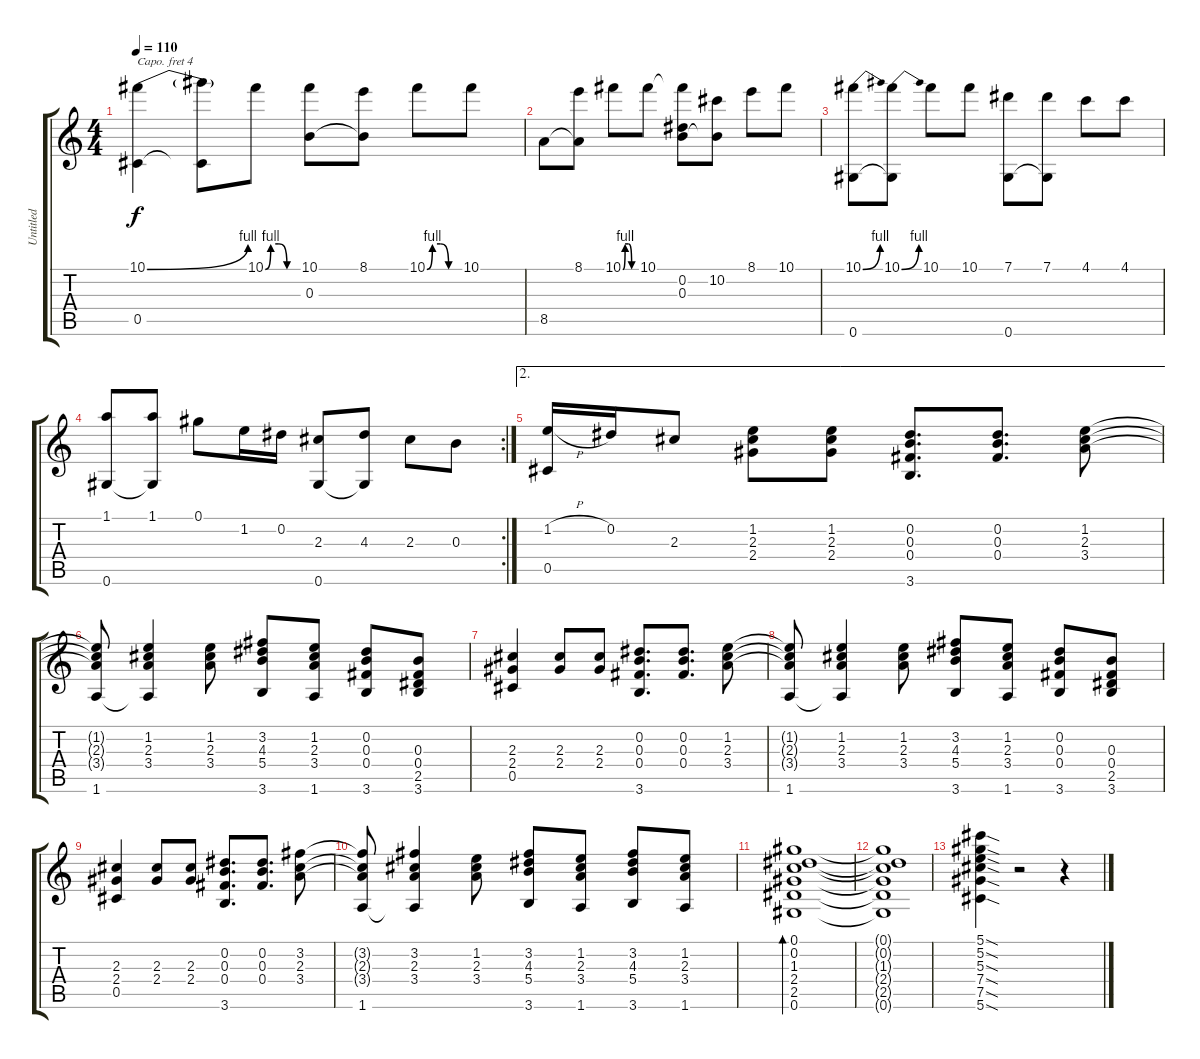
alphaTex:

\track ("Untitled" "Untitled") {instrument electricguitarjazz}
\staff {score tabs}
\capo 4
\tuning (E4 B3 G3 D3 A2 E2) {hide}
\ts (4 4)
\tempo 110
\clef g2
\ks c
(10.1{be (bend 0 0 60 4)} 0.5).4{dy f} (10.1{t} 0.5{t}).8 10.1{be (custom 0 0 10 4 25 4 40 0 60 0)}.8 (10.1 0.3).8 (8.1 0.3{t}).8 10.1{be (custom 0 0 10 4 25 4 40 0 60 0)}.8 10.1.8 |
8.5.8 (8.1 8.5{t}).8 10.1{be (custom 0 0 10 4 25 4 40 0 60 0)}.8 10.1.8 (10.1{t} 0.2 0.3).8 (10.2 0.3{t}).8 8.1.8 10.1.8 |
(10.1{be (bend 0 0 60 4)} 0.6).8 (10.1{be (bend 0 0 60 4)} 0.6{t}).8 10.1.8 10.1.8 (7.1 0.6).8 (7.1 0.6{t}).8 4.1.8 4.1.8 |
\rc 2
(1.1 0.6).8 (1.1 0.6{t}).8 0.1.8 1.2.16 0.2.16 (2.3 0.6).8 (4.3 0.6{t}).8 2.3.8 0.3.8 |
\ae 2
(1.2{h} 0.5).16 0.2.16 2.3.8 (1.2 2.3 2.4).8 (1.2 2.3 2.4).8 (0.2 0.3 0.4 3.6).8{d} (0.2 0.3 0.4).8{d} (1.2 2.3 3.4).8 |
(1.2{t} 2.3{t} 3.4{t} 1.6).8 (1.2 2.3 3.4 1.6{t}).4 (1.2 2.3 3.4).8 (3.2 4.3 5.4 3.6).8 (1.2 2.3 3.4 1.6).8 (0.2 0.3 0.4 3.6).8 (0.3 0.4 2.5 3.6).8 |
(2.3 2.4 0.5).4 (2.3 2.4).8 (2.3 2.4).8 (0.2 0.3 0.4 3.6).8{d} (0.2 0.3 0.4).8{d} (1.2 2.3 3.4).8 |
(1.2{t} 2.3{t} 3.4{t} 1.6).8 (1.2 2.3 3.4 1.6{t}).4 (1.2 2.3 3.4).8 (3.2 4.3 5.4 3.6).8 (1.2 2.3 3.4 1.6).8 (0.2 0.3 0.4 3.6).8 (0.3 0.4 2.5 3.6).8 |
(2.3 2.4 0.5).4 (2.3 2.4).8 (2.3 2.4).8 (0.2 0.3 0.4 3.6).8{d} (0.2 0.3 0.4).8{d} (3.2 2.3 3.4).8 |
(3.2{t} 2.3{t} 3.4{t} 1.6).8 (3.2 2.3 3.4 1.6{t}).4 (1.2 2.3 3.4).8 (3.2 4.3 5.4 3.6).8 (1.2 2.3 3.4 1.6).8 (3.2 4.3 5.4 3.6).8 (1.2 2.3 3.4 1.6).8 |
(0.1 0.2 1.3 2.4 2.5 0.6).1{bd 30} |
(0.1{t} 0.2{t} 1.3{t} 2.4{t} 2.5{t} 0.6{t}).1 |
(5.1{sod} 5.2{sod} 5.3{sod} 7.4{sod} 7.5{sod} 5.6{sod}).4 r.2 r.4
